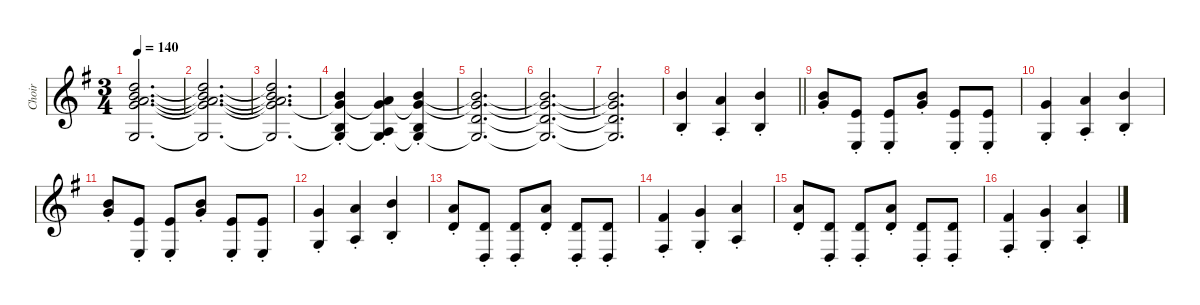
\defaultSystemsLayout 8
\hideDynamics
\bracketExtendMode groupsimilarinstruments
\firstSystemTrackNameMode fullname
\otherSystemsTrackNameOrientation horizontal
\track ("Choir" "chr.") {defaultSystemsLayout 8 instrument choiraahs}
\staff {score}
\tuning (E4 B3 G3 D3 A2 E2)
\ts (3 4)
\tempo 140
\clef g2
\ks g
(10.1{acc forcenatural} 10.2{acc forcenatural} 12.3{acc forcenatural} 21.4{acc forcenatural} 10.5{acc forcenatural}).2{d dy f beam Up} |
(10.1{t acc forcenatural} 10.2{t acc forcenatural} 12.3{t acc forcenatural} 21.4{t acc forcenatural} 10.5{t acc forcenatural}).2{d beam Up} |
(10.1{t acc forcenatural} 10.2{t acc forcenatural} 12.3{t acc forcenatural} 21.4{t acc forcenatural} 10.5{t acc forcenatural}).2{d beam Up} |
(12.2{st acc forcenatural} 9.4{st acc forcenatural} 12.3{t acc forcenatural} 10.5{t acc forcenatural}).4{beam Up} (10.2{st acc forcenatural} 7.4{st acc forcenatural} 12.3{t acc forcenatural} 10.5{t acc forcenatural}).4{beam Up} (12.2{st acc forcenatural} 9.4{st acc forcenatural} 12.3{t acc forcenatural} 10.5{t acc forcenatural}).4{beam Up} |
(12.2{t acc forcenatural} 12.3{t acc forcenatural} 12.4{acc forcenatural} 10.5{t acc forcenatural}).2{d beam Up} |
(12.2{t acc forcenatural} 12.3{t acc forcenatural} 12.4{t acc forcenatural} 10.5{t acc forcenatural}).2{d beam Up} |
(12.2{t acc forcenatural} 12.3{t acc forcenatural} 12.4{t acc forcenatural} 10.5{t acc forcenatural}).2{d beam Up} |
\barLineRight lightlight
(12.2{st acc forcenatural} 9.4{st acc forcenatural}).4{beam Up} (10.2{st acc forcenatural} 7.4{st acc forcenatural}).4{beam Up} (12.2{st acc forcenatural} 9.4{st acc forcenatural}).4{beam Up} |
(7.1{st acc forcenatural} 8.2{st acc forcenatural}).8{beam Up} (9.3{st acc forcenatural} 7.5{st acc forcenatural}).8{beam Up} (9.3{st acc forcenatural} 7.5{st acc forcenatural}).8{beam Up} (7.1{st acc forcenatural} 8.2{st acc forcenatural}).8{beam Up} (9.3{st acc forcenatural} 7.5{st acc forcenatural}).8{beam Up} (9.3{st acc forcenatural} 7.5{st acc forcenatural}).8{beam Up} |
(8.2{st acc forcenatural} 5.4{st acc forcenatural}).4{beam Up} (10.2{st acc forcenatural} 7.4{st acc forcenatural}).4{beam Up} (12.2{st acc forcenatural} 9.4{st acc forcenatural}).4{beam Up} |
(7.1{st acc forcenatural} 8.2{st acc forcenatural}).8{beam Up} (9.3{st acc forcenatural} 7.5{st acc forcenatural}).8{beam Up} (9.3{st acc forcenatural} 7.5{st acc forcenatural}).8{beam Up} (7.1{st acc forcenatural} 8.2{st acc forcenatural}).8{beam Up} (9.3{st acc forcenatural} 7.5{st acc forcenatural}).8{beam Up} (9.3{st acc forcenatural} 7.5{st acc forcenatural}).8{beam Up} |
(8.2{st acc forcenatural} 5.4{st acc forcenatural}).4{beam Up} (10.2{st acc forcenatural} 7.4{st acc forcenatural}).4{beam Up} (12.2{st acc forcenatural} 9.4{st acc forcenatural}).4{beam Up} |
(5.1{st acc forcenatural} 3.2{st acc forcenatural}).8{beam Up} (7.3{st acc forcenatural} 5.5{st acc forcenatural}).8{beam Up} (7.3{st acc forcenatural} 5.5{st acc forcenatural}).8{beam Up} (5.1{st acc forcenatural} 3.2{st acc forcenatural}).8{beam Up} (7.3{st acc forcenatural} 5.5{st acc forcenatural}).8{beam Up} (7.3{st acc forcenatural} 5.5{st acc forcenatural}).8{beam Up} |
(11.3{st acc #} 9.5{st acc #}).4{beam Up} (12.3{st acc forcenatural} 10.5{st acc forcenatural}).4{beam Up} (14.3{st acc forcenatural} 12.5{st acc forcenatural}).4{beam Up} |
(5.1{st acc forcenatural} 3.2{st acc forcenatural}).8{beam Up} (7.3{st acc forcenatural} 5.5{st acc forcenatural}).8{beam Up} (7.3{st acc forcenatural} 5.5{st acc forcenatural}).8{beam Up} (5.1{st acc forcenatural} 3.2{st acc forcenatural}).8{beam Up} (7.3{st acc forcenatural} 5.5{st acc forcenatural}).8{beam Up} (7.3{st acc forcenatural} 5.5{st acc forcenatural}).8{beam Up} |
(11.3{st acc #} 9.5{st acc #}).4{beam Up} (12.3{st acc forcenatural} 10.5{st acc forcenatural}).4{beam Up} (14.3{st acc forcenatural} 12.5{st acc forcenatural}).4{beam Up}
